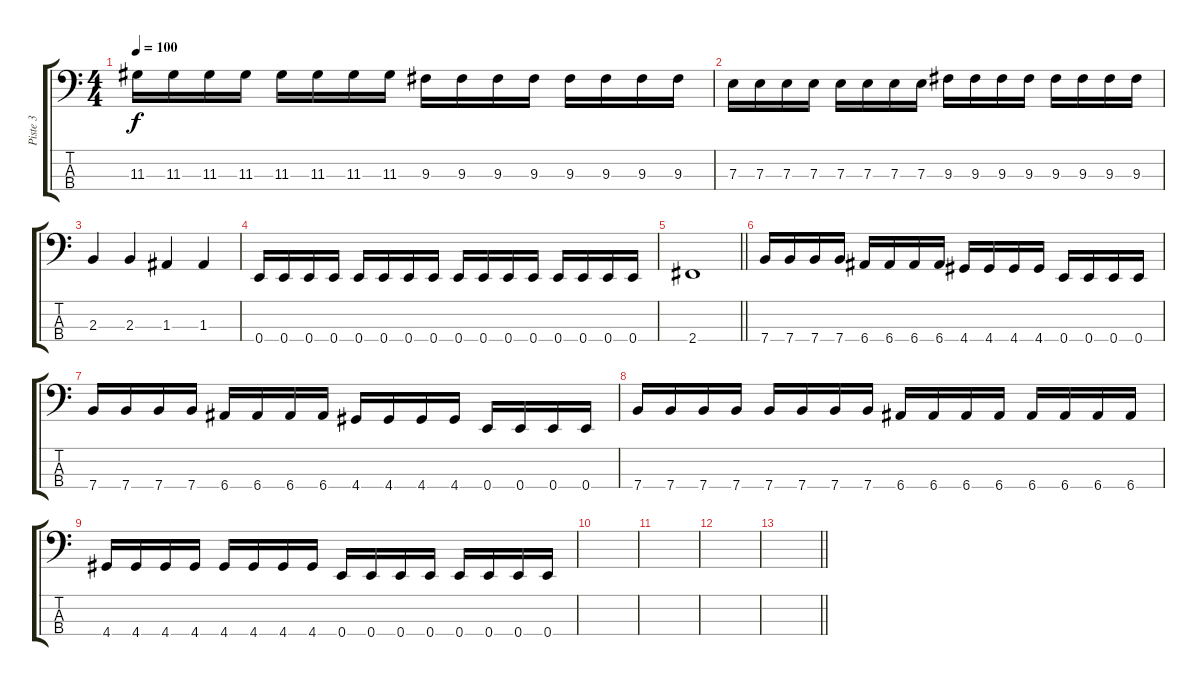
\track ("Piste 3" "Piste 3") {instrument electricbasspick}
\staff {score tabs}
\tuning (G2 D2 A1 E1) {hide}
\ts (4 4)
\tempo 100
\clef f4
\ks c
11.3.16{dy f} 11.3.16 11.3.16 11.3.16 11.3.16 11.3.16 11.3.16 11.3.16 9.3.16 9.3.16 9.3.16 9.3.16 9.3.16 9.3.16 9.3.16 9.3.16 |
7.3.16 7.3.16 7.3.16 7.3.16 7.3.16 7.3.16 7.3.16 7.3.16 9.3.16 9.3.16 9.3.16 9.3.16 9.3.16 9.3.16 9.3.16 9.3.16 |
2.3.4 2.3.4 1.3.4 1.3.4 |
0.4.16 0.4.16 0.4.16 0.4.16 0.4.16 0.4.16 0.4.16 0.4.16 0.4.16 0.4.16 0.4.16 0.4.16 0.4.16 0.4.16 0.4.16 0.4.16 |
\barLineRight lightlight
2.4.1 |
7.4.16 7.4.16 7.4.16 7.4.16 6.4.16 6.4.16 6.4.16 6.4.16 4.4.16 4.4.16 4.4.16 4.4.16 0.4.16 0.4.16 0.4.16 0.4.16 |
7.4.16 7.4.16 7.4.16 7.4.16 6.4.16 6.4.16 6.4.16 6.4.16 4.4.16 4.4.16 4.4.16 4.4.16 0.4.16 0.4.16 0.4.16 0.4.16 |
7.4.16 7.4.16 7.4.16 7.4.16 7.4.16 7.4.16 7.4.16 7.4.16 6.4.16 6.4.16 6.4.16 6.4.16 6.4.16 6.4.16 6.4.16 6.4.16 |
4.4.16 4.4.16 4.4.16 4.4.16 4.4.16 4.4.16 4.4.16 4.4.16 0.4.16 0.4.16 0.4.16 0.4.16 0.4.16 0.4.16 0.4.16 0.4.16 |
|
|
|
\barLineRight lightlight
